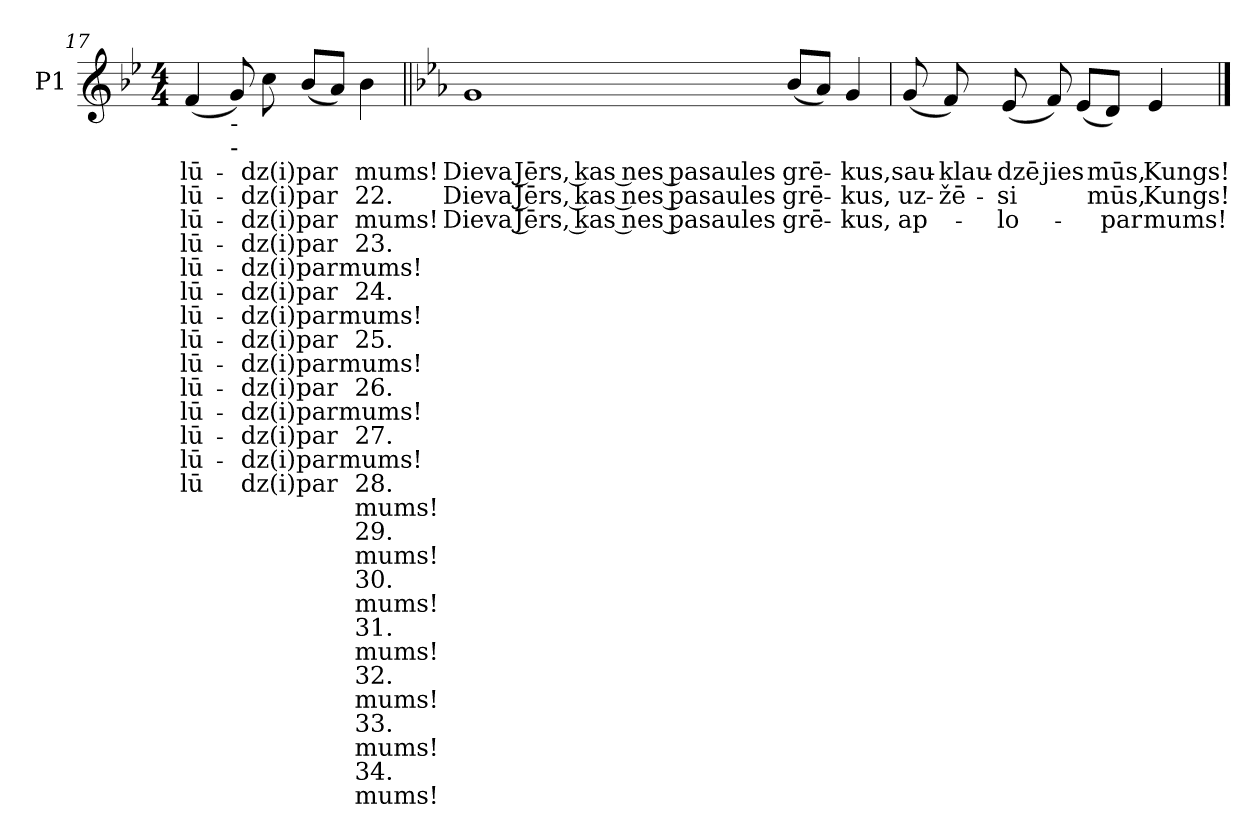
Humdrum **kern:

**kern	**text	**text	**text	**text	**text	**text	**text	**text	**text	**text	**text	**text	**text	**text	**text	**text	**text	**text	**text	**text	**text	**text	**text	**text	**text	**text	**text
*part1	*part1	*part1	*part1	*part1	*part1	*part1	*part1	*part1	*part1	*part1	*part1	*part1	*part1	*part1	*part1	*part1	*part1	*part1	*part1	*part1	*part1	*part1	*part1	*part1	*part1	*part1	*part1
*staff1	*staff1	*staff1	*staff1	*staff1	*staff1	*staff1	*staff1	*staff1	*staff1	*staff1	*staff1	*staff1	*staff1	*staff1	*staff1	*staff1	*staff1	*staff1	*staff1	*staff1	*staff1	*staff1	*staff1	*staff1	*staff1	*staff1	*staff1
*I"P1	*	*	*	*	*	*	*	*	*	*	*	*	*	*	*	*	*	*	*	*	*	*	*	*	*	*	*
*clefG2	*	*	*	*	*	*	*	*	*	*	*	*	*	*	*	*	*	*	*	*	*	*	*	*	*	*	*
*k[b-e-]	*	*	*	*	*	*	*	*	*	*	*	*	*	*	*	*	*	*	*	*	*	*	*	*	*	*	*
*B-:	*	*	*	*	*	*	*	*	*	*	*	*	*	*	*	*	*	*	*	*	*	*	*	*	*	*	*
*M4/4	*	*	*	*	*	*	*	*	*	*	*	*	*	*	*	*	*	*	*	*	*	*	*	*	*	*	*
=17	=17	=17	=17	=17	=17	=17	=17	=17	=17	=17	=17	=17	=17	=17	=17	=17	=17	=17	=17	=17	=17	=17	=17	=17	=17	=17	=17
!	!LO:LY:b:color=#000000	!LO:LY:b:color=#000000	!LO:LY:b:color=#000000	!LO:LY:b:color=#000000	!LO:LY:b:color=#000000	!LO:LY:b:color=#000000	!LO:LY:b:color=#000000	!LO:LY:b:color=#000000	!LO:LY:b:color=#000000	!LO:LY:b:color=#000000	!LO:LY:b:color=#000000	!LO:LY:b:color=#000000	!LO:LY:b:color=#000000	!LO:LY:b:color=#000000	!	!	!	!	!	!	!	!	!	!	!	!	!
(4fi/	lū-	lū-	lū-	lū-	lū-	lū-	-lū-	-lū-	-lū-	-lū-	-lū-	-lū-	lū-	-lū	.	.	.	.	.	.	.	.	.	.	.	.	.
!LO:TX:b:t=-	!	!	!	!	!	!	!	!	!	!	!	!	!	!	!	!	!	!	!	!	!	!	!	!	!	!	!
!LO:TX:b:t=-	!	!	!	!	!	!	!	!	!	!	!	!	!	!	!	!	!	!	!	!	!	!	!	!	!	!	!
8gi/)	.	.	.	.	.	.	.	.	.	.	.	.	.	.	.	.	.	.	.	.	.	.	.	.	.	.	.
!	!LO:LY:b:color=#000000	!LO:LY:b:color=#000000	!LO:LY:b:color=#000000	!LO:LY:b:color=#000000	!LO:LY:b:color=#000000	!LO:LY:b:color=#000000	!LO:LY:b:color=#000000	!LO:LY:b:color=#000000	!LO:LY:b:color=#000000	!LO:LY:b:color=#000000	!LO:LY:b:color=#000000	!LO:LY:b:color=#000000	!LO:LY:b:color=#000000	!LO:LY:b:color=#000000	!	!	!	!	!	!	!	!	!	!	!	!	!
8cci\	-dz(i)	-dz(i)	-dz(i)	-dz(i)	-dz(i)	-dz(i)	dz(i)	dz(i)	dz(i)	dz(i)	dz(i)	dz(i)	dz(i)	dz(i)	.	.	.	.	.	.	.	.	.	.	.	.	.
!	!LO:LY:b:color=#000000	!LO:LY:b:color=#000000	!LO:LY:b:color=#000000	!LO:LY:b:color=#000000	!LO:LY:b:color=#000000	!LO:LY:b:color=#000000	!LO:LY:b:color=#000000	!LO:LY:b:color=#000000	!LO:LY:b:color=#000000	!LO:LY:b:color=#000000	!LO:LY:b:color=#000000	!LO:LY:b:color=#000000	!LO:LY:b:color=#000000	!LO:LY:b:color=#000000	!	!	!	!	!	!	!	!	!	!	!	!	!
(8b-i/L	par	par	par	par	par	par	par	par	par	par	par	par	par	par	.	.	.	.	.	.	.	.	.	.	.	.	.
8ai/J)	.	.	.	.	.	.	.	.	.	.	.	.	.	.	.	.	.	.	.	.	.	.	.	.	.	.	.
!	!LO:LY:b:color=#000000	!LO:LY:b:color=#000000	!LO:LY:b:color=#000000	!LO:LY:b:color=#000000	!LO:LY:b:color=#000000	!LO:LY:b:color=#000000	!LO:LY:b:color=#000000	!LO:LY:b:color=#000000	!LO:LY:b:color=#000000	!LO:LY:b:color=#000000	!LO:LY:b:color=#000000	!LO:LY:b:color=#000000	!LO:LY:b:color=#000000	!LO:LY:b:color=#000000	!LO:LY:b:color=#000000	!LO:LY:b:color=#000000	!LO:LY:b:color=#000000	!LO:LY:b:color=#000000	!LO:LY:b:color=#000000	!LO:LY:b:color=#000000	!LO:LY:b:color=#000000	!LO:LY:b:color=#000000	!LO:LY:b:color=#000000	!LO:LY:b:color=#000000	!LO:LY:b:color=#000000	!LO:LY:b:color=#000000	!LO:LY:b:color=#000000
4b-i\	mums!	22.	mums!	23.	mums!	24.	mums!	25.	mums!	26.	mums!	27.	mums!	28.	mums!	29.	mums!	30.	mums!	31.	mums!	32.	mums!	33.	mums!	34.	mums!
!!LO:LB:g=z
=18||	=18||	=18||	=18||	=18||	=18||	=18||	=18||	=18||	=18||	=18||	=18||	=18||	=18||	=18||	=18||	=18||	=18||	=18||	=18||	=18||	=18||	=18||	=18||	=18||	=18||	=18||	=18||
*k[b-e-a-]	*	*	*	*	*	*	*	*	*	*	*	*	*	*	*	*	*	*	*	*	*	*	*	*	*	*	*
*E-:	*	*	*	*	*	*	*	*	*	*	*	*	*	*	*	*	*	*	*	*	*	*	*	*	*	*	*
!	!LO:LY:b:color=#000000	!LO:LY:b:color=#000000	!LO:LY:b:color=#000000	!	!	!	!	!	!	!	!	!	!	!	!	!	!	!	!	!	!	!	!	!	!	!	!
1gi	Dieva Jērs, kas nes pasaules	Dieva Jērs, kas nes pasaules	Dieva Jērs, kas nes pasaules	.	.	.	.	.	.	.	.	.	.	.	.	.	.	.	.	.	.	.	.	.	.	.	.
!	!LO:LY:b:color=#000000	!LO:LY:b:color=#000000	!LO:LY:b:color=#000000	!	!	!	!	!	!	!	!	!	!	!	!	!	!	!	!	!	!	!	!	!	!	!	!
(8b-i/L	grē-	grē-	grē-	.	.	.	.	.	.	.	.	.	.	.	.	.	.	.	.	.	.	.	.	.	.	.	.
8a-i/J)	.	.	.	.	.	.	.	.	.	.	.	.	.	.	.	.	.	.	.	.	.	.	.	.	.	.	.
!	!LO:LY:b:color=#000000	!LO:LY:b:color=#000000	!LO:LY:b:color=#000000	!	!	!	!	!	!	!	!	!	!	!	!	!	!	!	!	!	!	!	!	!	!	!	!
4gi/	-kus,	-kus,	-kus,	.	.	.	.	.	.	.	.	.	.	.	.	.	.	.	.	.	.	.	.	.	.	.	.
=19	=19	=19	=19	=19	=19	=19	=19	=19	=19	=19	=19	=19	=19	=19	=19	=19	=19	=19	=19	=19	=19	=19	=19	=19	=19	=19	=19
!	!LO:LY:b:color=#000000	!LO:LY:b:color=#000000	!LO:LY:b:color=#000000	!	!	!	!	!	!	!	!	!	!	!	!	!	!	!	!	!	!	!	!	!	!	!	!
(8gi/	sau-	uz-	ap-	.	.	.	.	.	.	.	.	.	.	.	.	.	.	.	.	.	.	.	.	.	.	.	.
!	!LO:LY:b:color=#000000	!LO:LY:b:color=#000000	!	!	!	!	!	!	!	!	!	!	!	!	!	!	!	!	!	!	!	!	!	!	!	!	!
8fi/)	-klau-	-žē-	.	.	.	.	.	.	.	.	.	.	.	.	.	.	.	.	.	.	.	.	.	.	.	.	.
!	!LO:LY:b:color=#000000	!LO:LY:b:color=#000000	!LO:LY:b:color=#000000	!	!	!	!	!	!	!	!	!	!	!	!	!	!	!	!	!	!	!	!	!	!	!	!
(8e-i/	-dzē	-si	-lo-	.	.	.	.	.	.	.	.	.	.	.	.	.	.	.	.	.	.	.	.	.	.	.	.
!	!LO:LY:b:color=#000000	!	!	!	!	!	!	!	!	!	!	!	!	!	!	!	!	!	!	!	!	!	!	!	!	!	!
8fi/)	-jies	.	.	.	.	.	.	.	.	.	.	.	.	.	.	.	.	.	.	.	.	.	.	.	.	.	.
(8e-i/L	.	.	.	.	.	.	.	.	.	.	.	.	.	.	.	.	.	.	.	.	.	.	.	.	.	.	.
!	!LO:LY:b:color=#000000	!LO:LY:b:color=#000000	!LO:LY:b:color=#000000	!	!	!	!	!	!	!	!	!	!	!	!	!	!	!	!	!	!	!	!	!	!	!	!
8di/J)	mūs,	mūs,	par	.	.	.	.	.	.	.	.	.	.	.	.	.	.	.	.	.	.	.	.	.	.	.	.
!	!LO:LY:b:color=#000000	!LO:LY:b:color=#000000	!LO:LY:b:color=#000000	!	!	!	!	!	!	!	!	!	!	!	!	!	!	!	!	!	!	!	!	!	!	!	!
4e-i/	Kungs!	Kungs!	mums!	.	.	.	.	.	.	.	.	.	.	.	.	.	.	.	.	.	.	.	.	.	.	.	.
==	==	==	==	==	==	==	==	==	==	==	==	==	==	==	==	==	==	==	==	==	==	==	==	==	==	==	==
*-	*-	*-	*-	*-	*-	*-	*-	*-	*-	*-	*-	*-	*-	*-	*-	*-	*-	*-	*-	*-	*-	*-	*-	*-	*-	*-	*-
